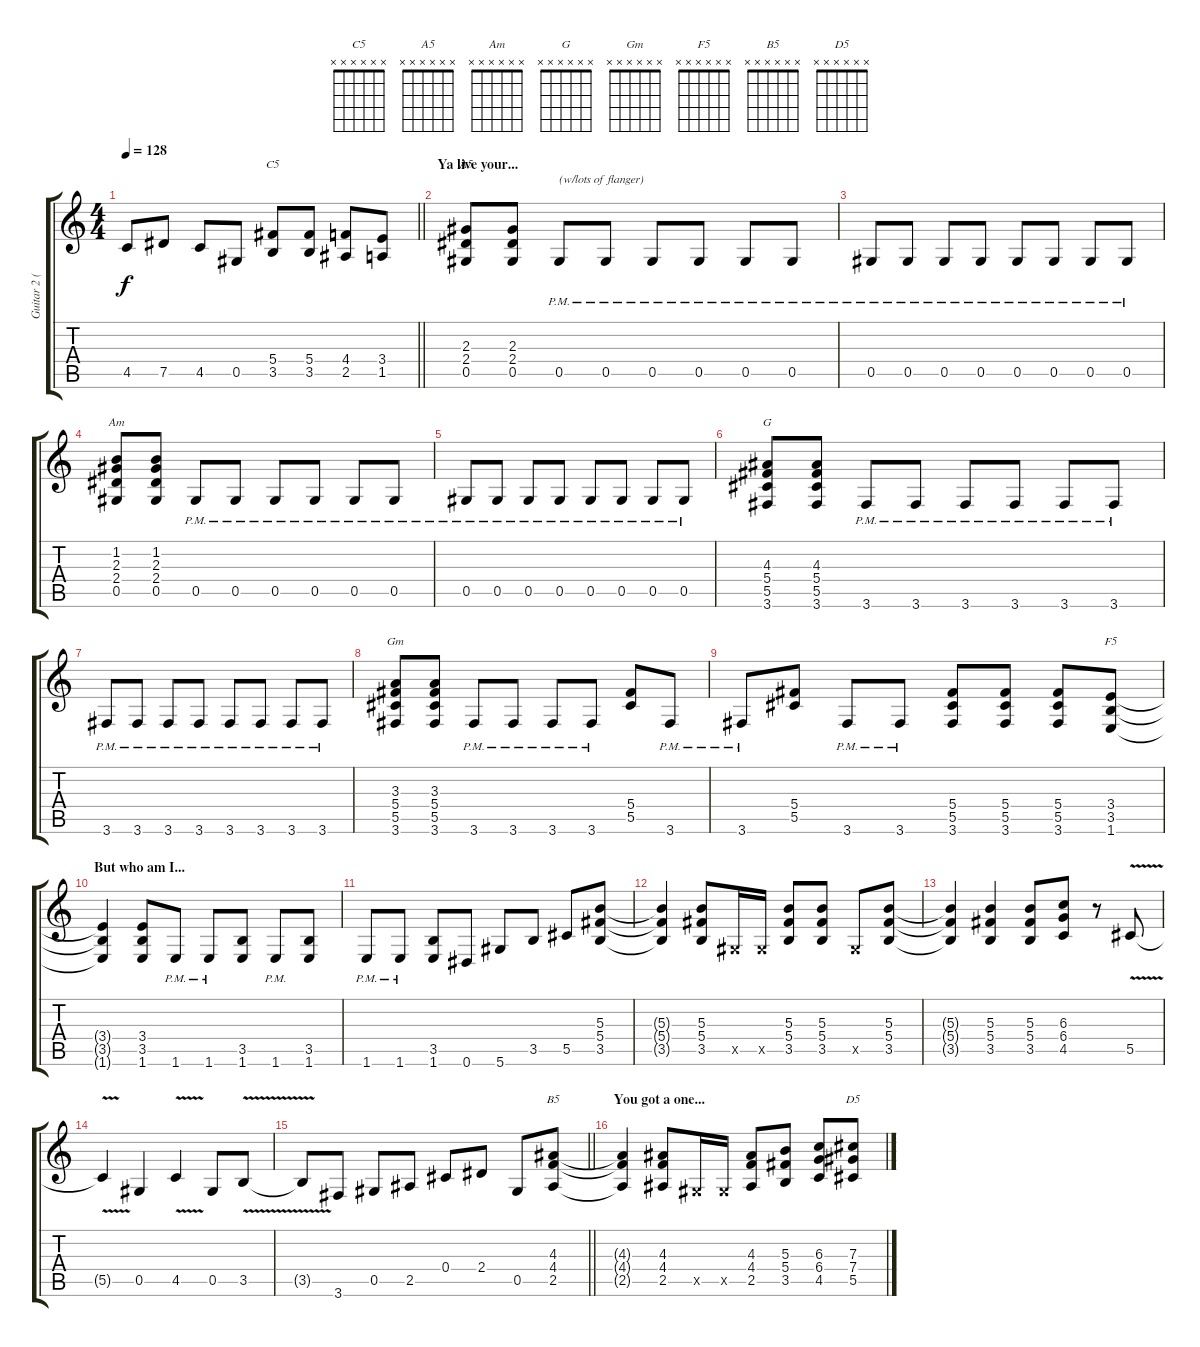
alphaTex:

\track ("Guitar 2 (Izzy)" "Guitar 2 (") {instrument overdrivenguitar}
\staff {score tabs}
\tuning (Eb4 Bb3 Gb3 Db3 Ab2 Eb2) {hide}
\chord ("C5" x x x x x x)
\chord ("A5" x x x x x x)
\chord ("Am" x x x x x x)
\chord ("G" x x x x x x)
\chord ("Gm" x x x x x x)
\chord ("F5" x x x x x x)
\chord ("B5" x x x x x x)
\chord ("D5" x x x x x x)
\ts (4 4)
\tempo 128
\clef g2
\barLineRight lightlight
\ks c
4.5{t}.8{dy f} 7.5.8 4.5.8 0.5.8 (5.4 3.5).8{ch "C5"} (5.4 3.5).8 (4.4 2.5).8 (3.4 1.5).8 |
\section ("" "Ya live your...")
(2.3 2.4 0.5).8{ch "A5"} (2.3 2.4 0.5).8 0.5{pm}.8{txt "(w/lots of flanger)"} 0.5{pm}.8 0.5{pm}.8 0.5{pm}.8 0.5{pm}.8 0.5{pm}.8 |
0.5{pm}.8 0.5{pm}.8 0.5{pm}.8 0.5{pm}.8 0.5{pm}.8 0.5{pm}.8 0.5{pm}.8 0.5{pm}.8 |
(1.2 2.3 2.4 0.5).8{ch "Am"} (1.2 2.3 2.4 0.5).8 0.5{pm}.8 0.5{pm}.8 0.5{pm}.8 0.5{pm}.8 0.5{pm}.8 0.5{pm}.8 |
0.5{pm}.8 0.5{pm}.8 0.5{pm}.8 0.5{pm}.8 0.5{pm}.8 0.5{pm}.8 0.5{pm}.8 0.5{pm}.8 |
(4.3 5.4 5.5 3.6).8{ch "G"} (4.3 5.4 5.5 3.6).8 3.6{pm}.8 3.6{pm}.8 3.6{pm}.8 3.6{pm}.8 3.6{pm}.8 3.6{pm}.8 |
3.6{pm}.8 3.6{pm}.8 3.6{pm}.8 3.6{pm}.8 3.6{pm}.8 3.6{pm}.8 3.6{pm}.8 3.6{pm}.8 |
(3.3 5.4 5.5 3.6).8{ch "Gm"} (3.3 5.4 5.5 3.6).8 3.6{pm}.8 3.6{pm}.8 3.6{pm}.8 3.6{pm}.8 (5.4 5.5).8 3.6{pm}.8 |
3.6{pm}.8 (5.4 5.5).8 3.6{pm}.8 3.6{pm}.8 (5.4 5.5 3.6).8 (5.4 5.5 3.6).8 (5.4 5.5 3.6).8 (3.4 3.5 1.6).8{ch "F5"} |
\section ("" "But who am I...")
(3.4{t} 3.5{t} 1.6{t}).4 (3.4 3.5 1.6).8 1.6{pm}.8 1.6{pm}.8 (3.5 1.6).8 1.6{pm}.8 (3.5 1.6).8 |
1.6{pm}.8 1.6{pm}.8 (3.5 1.6).8 0.6.8 5.6.8 3.5.8 5.5.8 (5.3 5.4 3.5).8 |
(5.3{t} 5.4{t} 3.5{t}).4 (5.3 5.4 3.5).8 0.5{x}.16 0.5{x}.16 (5.3 5.4 3.5).8 (5.3 5.4 3.5).8 0.5{x}.8 (5.3 5.4 3.5).8 |
(5.3{t} 5.4{t} 3.5{t}).4 (5.3 5.4 3.5).4 (5.3 5.4 3.5).8 (6.3 6.4 4.5).8 r.8 5.5{v}.8 |
5.5{t}.4 0.5.4 4.5{v}.4 0.5.8 3.5{v}.8 |
\barLineRight lightlight
3.5{t}.8 3.6.8 0.5.8 2.5.8 0.4.8 2.4.8 0.5.8 (4.3 4.4 2.5).8{ch "B5"} |
\section ("" "You got a one...")
(4.3{t} 4.4{t} 2.5{t}).4 (4.3 4.4 2.5).8 0.5{x}.16 0.5{x}.16 (4.3 4.4 2.5).8 (5.3 5.4 3.5).8 (6.3 6.4 4.5).8 (7.3 7.4 5.5).8{ch "D5"}
